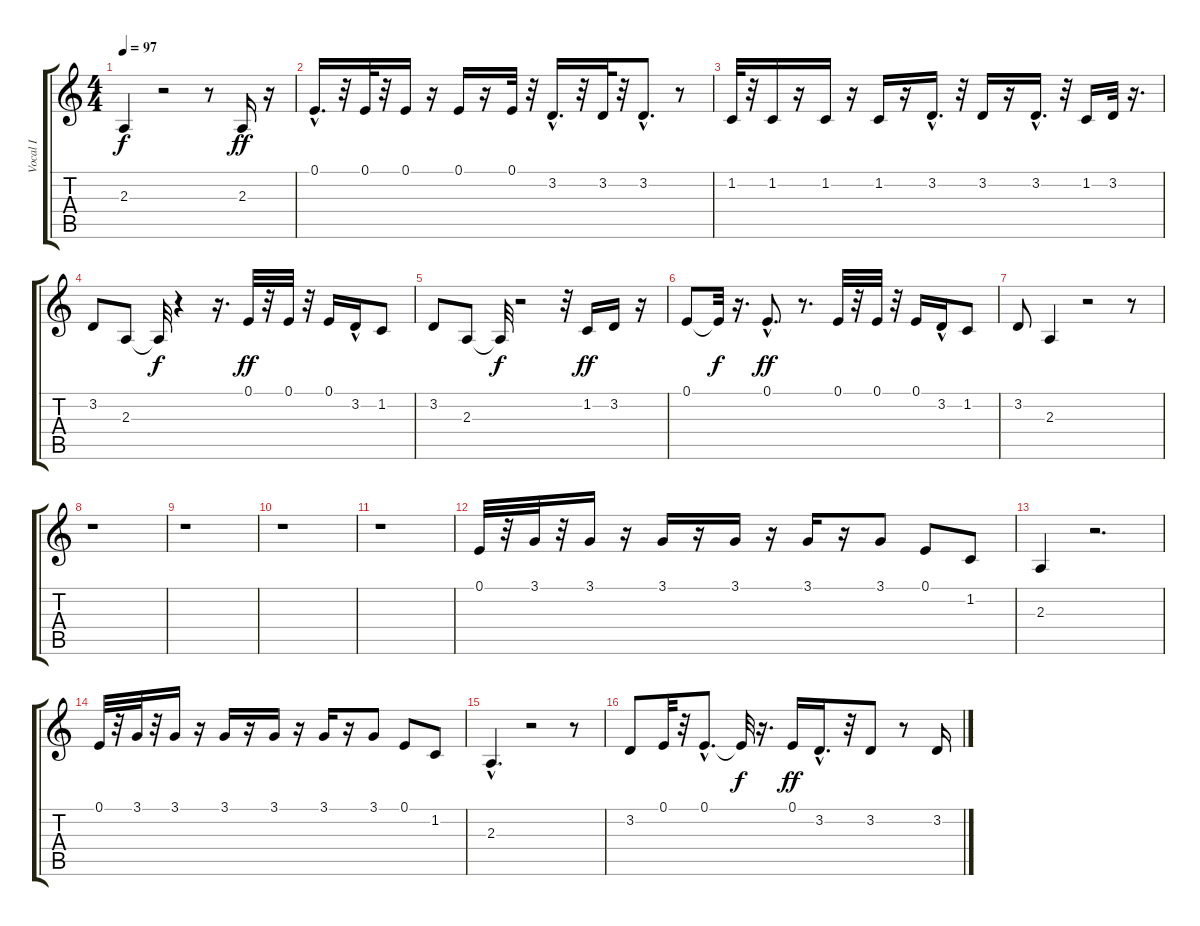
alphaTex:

\track ("Vocal I" "Vocal I") {instrument flute}
\staff {score tabs}
\tuning (E4 B3 G3 D3 A2 E2) {hide}
\ts (4 4)
\tempo 97
\clef g2
\ks c
2.3{t}.4{dy f} r.2 r.8 2.3.16{dy ff} r.16 |
0.1{hac}.16{d} r.32 0.1.32 r.32 0.1.16 r.16 0.1.16 r.16 0.1.32 r.32 3.2{hac}.16{d} r.32 3.2.32 r.32 3.2{hac}.8{d} r.8 |
1.2.32 r.32 1.2.16 r.16 1.2.16 r.16 1.2.16 r.16 3.2{hac}.16{d} r.32 3.2.16 r.16 3.2{hac}.16{d} r.32 1.2.16 3.2.32 r.16{d} |
3.2.8 2.3.8 2.3{t}.32{dy f} r.4 r.16{d} 0.1.32{dy ff} r.32 0.1.32 r.32 0.1.16 3.2{hac}.16 1.2.8 |
3.2.8 2.3.8 2.3{t}.32{dy f} r.2 r.32 1.2.16{dy ff} 3.2.16 r.16 |
0.1.8 0.1{t}.32{dy f} r.16{d} 0.1{hac}.8{d dy ff} r.8{d} 0.1.32 r.32 0.1.32 r.32 0.1.16 3.2{hac}.16 1.2.8 |
3.2.8 2.3.4 r.2 r.8 |
r.1 |
r.1 |
r.1 |
r.1 |
0.1.32 r.32 3.1.32 r.32 3.1.16 r.16 3.1.16 r.16 3.1.16 r.16 3.1.16 r.16 3.1.8 0.1.8 1.2.8 |
2.3.4 r.2{d} |
0.1.32 r.32 3.1.32 r.32 3.1.16 r.16 3.1.16 r.16 3.1.16 r.16 3.1.16 r.16 3.1.8 0.1.8 1.2.8 |
2.3{hac}.4{d} r.2 r.8 |
3.2.8 0.1.32 r.32 0.1{hac}.8{d} 0.1{t}.32{dy f} r.16{d} 0.1.16{dy ff} 3.2{hac}.16{d} r.32 3.2.8 r.8 3.2.16
